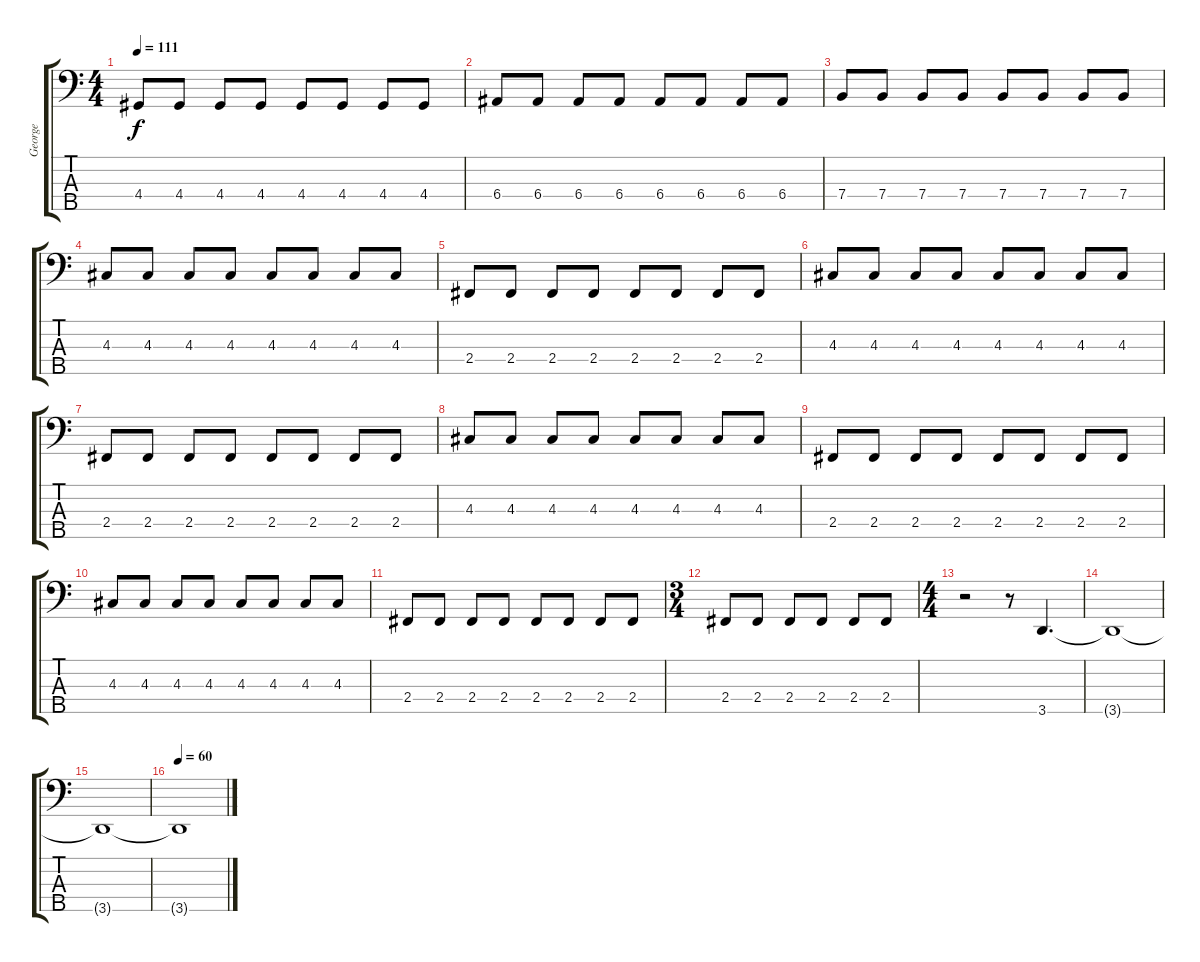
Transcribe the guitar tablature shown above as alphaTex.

\track ("George" "George") {instrument electricbasspick}
\staff {score tabs}
\tuning (G2 D2 A1 E1 B0) {hide}
\ts (4 4)
\tempo 111
\clef f4
\ks c
4.4.8{dy f} 4.4.8 4.4.8 4.4.8 4.4.8 4.4.8 4.4.8 4.4.8 |
6.4.8 6.4.8 6.4.8 6.4.8 6.4.8 6.4.8 6.4.8 6.4.8 |
7.4.8 7.4.8 7.4.8 7.4.8 7.4.8 7.4.8 7.4.8 7.4.8 |
4.3.8 4.3.8 4.3.8 4.3.8 4.3.8 4.3.8 4.3.8 4.3.8 |
2.4.8 2.4.8 2.4.8 2.4.8 2.4.8 2.4.8 2.4.8 2.4.8 |
4.3.8 4.3.8 4.3.8 4.3.8 4.3.8 4.3.8 4.3.8 4.3.8 |
2.4.8 2.4.8 2.4.8 2.4.8 2.4.8 2.4.8 2.4.8 2.4.8 |
4.3.8 4.3.8 4.3.8 4.3.8 4.3.8 4.3.8 4.3.8 4.3.8 |
2.4.8 2.4.8 2.4.8 2.4.8 2.4.8 2.4.8 2.4.8 2.4.8 |
4.3.8 4.3.8 4.3.8 4.3.8 4.3.8 4.3.8 4.3.8 4.3.8 |
2.4.8 2.4.8 2.4.8 2.4.8 2.4.8 2.4.8 2.4.8 2.4.8 |
\ts (3 4)
2.4.8 2.4.8 2.4.8 2.4.8 2.4.8 2.4.8 |
\ts (4 4)
r.2 r.8 3.5.4{d} |
3.5{t}.1 |
3.5{t}.1 |
\tempo 60
3.5{t}.1
